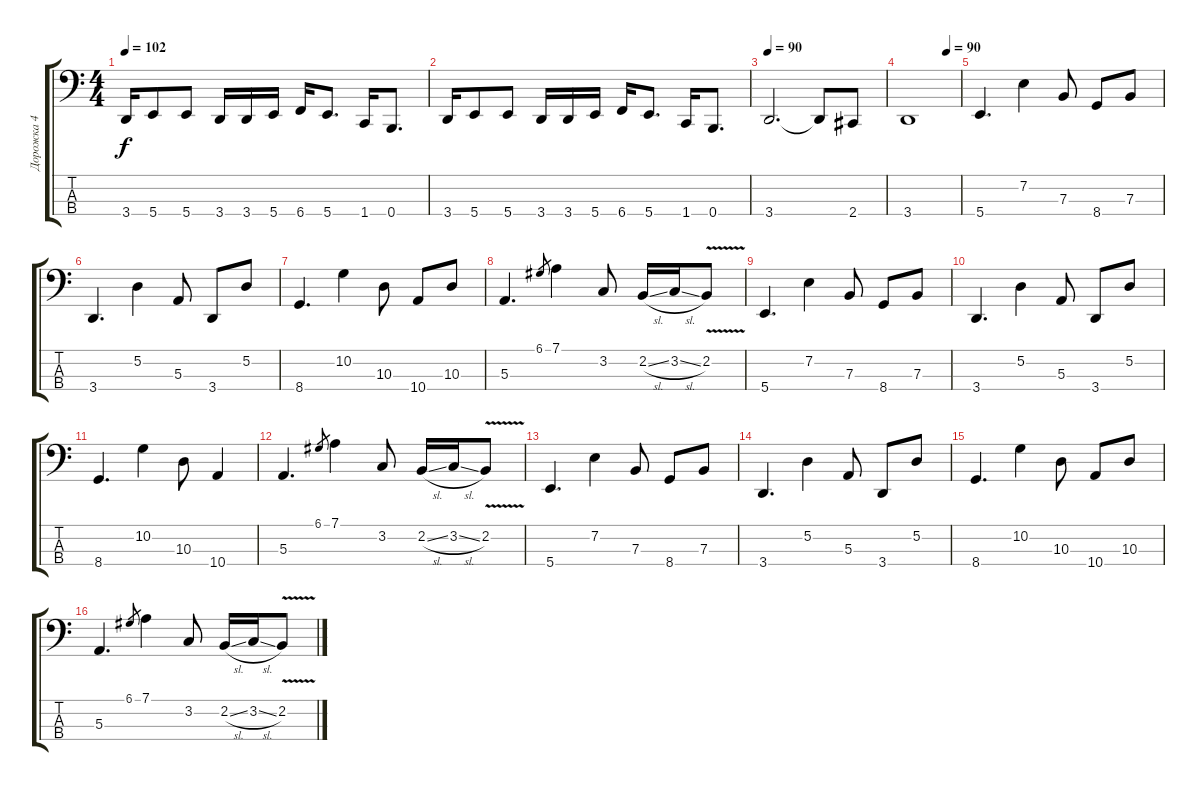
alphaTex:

\track ("Дорожка 4" "Дорожка 4") {instrument slapbass2}
\staff {score tabs}
\tuning (D2 A1 E1 B0) {hide}
\ts (4 4)
\tempo 102
\clef f4
\ks c
3.4.16{dy f} 5.4.8 5.4.8 3.4.16 3.4.16 5.4.16 6.4.16 5.4.8{d} 1.4.16 0.4.8{d} |
3.4.16 5.4.8 5.4.8 3.4.16 3.4.16 5.4.16 6.4.16 5.4.8{d} 1.4.16 0.4.8{d} |
\tempo 90
3.4.2{d} 3.4{t}.8 2.4.8 |
\tempo (90 0.75)
3.4.1 |
5.4.4{d} 7.2.4 7.3.8 8.4.8 7.3.8 |
3.4.4{d} 5.2.4 5.3.8 3.4.8 5.2.8 |
8.4.4{d} 10.2.4 10.3.8 10.4.8 10.3.8 |
5.3.4{d} 6.1.8{gr} 7.1.4 3.2.8 2.2{sl}.16 3.2{sl}.16 2.2{v}.8 |
5.4.4{d} 7.2.4 7.3.8 8.4.8 7.3.8 |
3.4.4{d} 5.2.4 5.3.8 3.4.8 5.2.8 |
8.4.4{d} 10.2.4 10.3.8 10.4.4 |
5.3.4{d} 6.1.8{gr} 7.1.4 3.2.8 2.2{sl}.16 3.2{sl}.16 2.2{v}.8 |
5.4.4{d} 7.2.4 7.3.8 8.4.8 7.3.8 |
3.4.4{d} 5.2.4 5.3.8 3.4.8 5.2.8 |
8.4.4{d} 10.2.4 10.3.8 10.4.8 10.3.8 |
5.3.4{d} 6.1.8{gr} 7.1.4 3.2.8 2.2{sl}.16 3.2{sl}.16 2.2{v}.8
